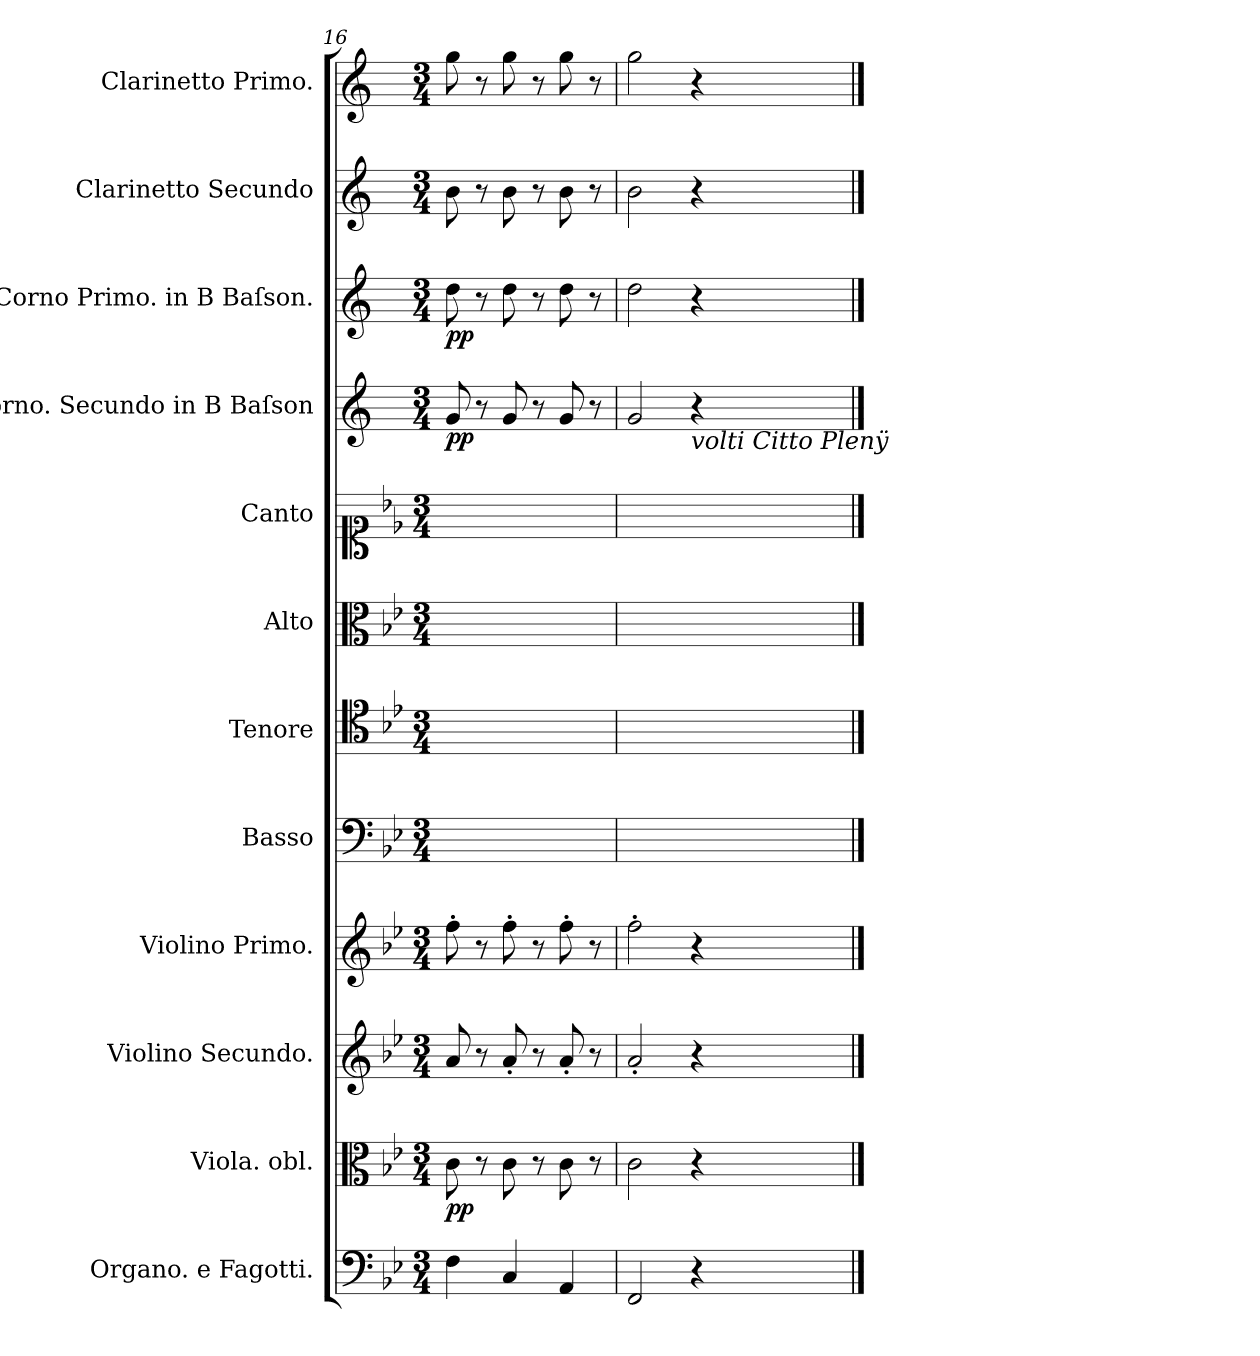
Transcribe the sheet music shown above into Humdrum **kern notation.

**kern	**kern	**dynam	**kern	**dynam	**kern	**dynam	**kern	**kern	**kern	**kern	**kern	**dynam	**kern	**dynam	**kern	**dynam	**kern	**dynam
*part12	*part11	*part11	*part10	*part10	*part9	*part9	*part8	*part7	*part6	*part5	*part4	*part4	*part3	*part3	*part2	*part2	*part1	*part1
*staff12	*staff11	*staff11	*staff10	*staff10	*staff9	*staff9	*staff8	*staff7	*staff6	*staff5	*staff4	*staff4	*staff3	*staff3	*staff2	*staff2	*staff1	*staff1
*I"Organo. e Fagotti.	*I"Viola. obl.	*	*I"Violino Secundo.	*	*I"Violino Primo.	*	*I"Basso	*I"Tenore	*I"Alto	*I"Canto	*I"Corno. Secundo in B Baſson	*	*I"Corno Primo. in B Baſson.	*	*I"Clarinetto Secundo	*	*I"Clarinetto Primo.	*
*I'org e fag	*I'vla	*	*I'vl 2	*	*I'vl 1	*	*I'B	*I'T	*I'A	*	*I'cor 2	*	*I'cor 1	*	*I'cl 2	*	*I'cl 1	*
*clefF4	*clefC3	*	*clefG2	*	*clefG2	*	*clefF4	*clefC4	*clefC3	*clefC1	*clefG2	*	*clefG2	*	*clefG2	*	*clefG2	*
*	*	*	*	*	*	*	*	*	*	*	*ITrd1c2	*	*ITrd1c2	*	*ITrd1c2	*	*ITrd1c2	*
*k[b-e-]	*k[b-e-]	*	*k[b-e-]	*	*k[b-e-]	*	*k[b-e-]	*k[b-e-]	*k[b-e-]	*k[b-e-]	*k[b-e-]	*	*k[b-e-]	*	*k[b-e-]	*	*k[b-e-]	*
*B-:	*B-:	*	*B-:	*	*B-:	*	*B-:	*B-:	*B-:	*B-:	*B-:	*	*B-:	*	*B-:	*	*B-:	*
*M3/4	*M3/4	*	*M3/4	*	*M3/4	*	*M3/4	*M3/4	*M3/4	*M3/4	*M3/4	*	*M3/4	*	*M3/4	*	*M3/4	*
=16	=16	=16	=16	=16	=16	=16	=16	=16	=16	=16	=16	=16	=16	=16	=16	=16	=16	=16
4F\	8c\	pp	8a/	pp&colon;	8ff'\	pp&colon;	2.ryy	2.ryy	2.ryy	2.ryy	8f/	pp	8cc\	pp	8a\	Pia	8ff\	Pia
.	8r	.	8r	.	8r	.	.	.	.	.	8r	.	8r	.	8r	.	8r	.
4C/	8c\	.	8a'/	.	8ff'\	.	.	.	.	.	8f/	.	8cc\	.	8a\	.	8ff\	.
.	8r	.	8r	.	8r	.	.	.	.	.	8r	.	8r	.	8r	.	8r	.
4AA/	8c\	.	8a'/	.	8ff'\	.	.	.	.	.	8f/	.	8cc\	.	8a\	.	8ff\	.
.	8r	.	8r	.	8r	.	.	.	.	.	8r	.	8r	.	8r	.	8r	.
=17	=17	=17	=17	=17	=17	=17	=17	=17	=17	=17	=17	=17	=17	=17	=17	=17	=17	=17
2FF/	2c\	.	2a'/	.	2ff'\	.	2.ryy	2.ryy	2.ryy	2.ryy	2f/	.	2cc\	.	2a\	.	2ff\	.
!	!	!	!	!	!	!	!	!	!	!	!LO:TX:b:i:t=volti Citto Plenÿ	!	!	!	!	!	!	!
4r	4r	.	4r	.	4r	.	.	.	.	.	4r	.	4r	.	4r	.	4r	.
==	==	==	==	==	==	==	==	==	==	==	==	==	==	==	==	==	==	==
*-	*-	*-	*-	*-	*-	*-	*-	*-	*-	*-	*-	*-	*-	*-	*-	*-	*-	*-
